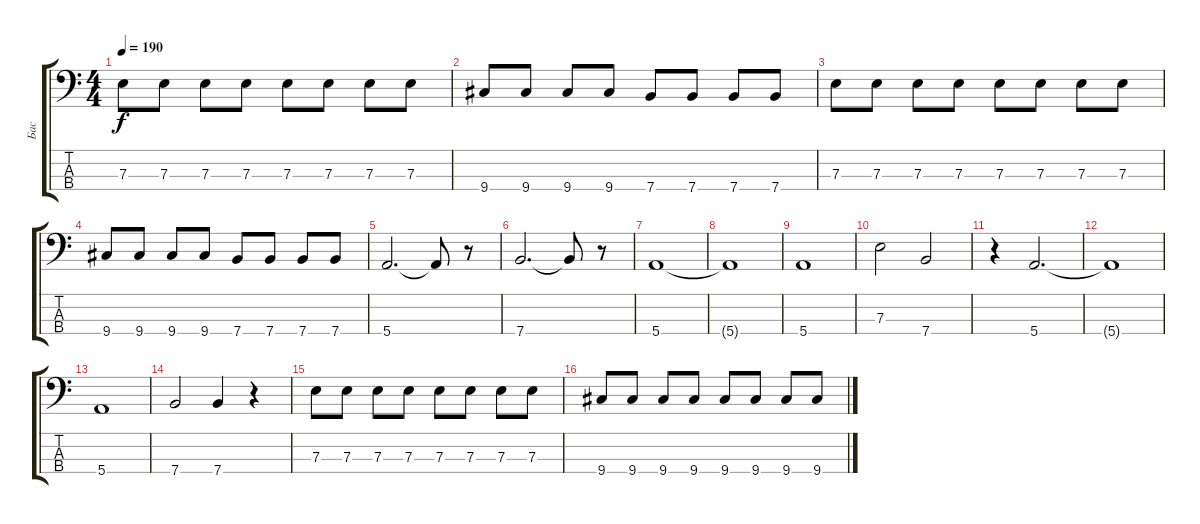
\track ("Бас" "Бас") {instrument electricbassfinger}
\staff {score tabs}
\tuning (G2 D2 A1 E1) {hide}
\ts (4 4)
\tempo 190
\clef f4
\ks c
7.3.8{dy f} 7.3.8 7.3.8 7.3.8 7.3.8 7.3.8 7.3.8 7.3.8 |
9.4.8 9.4.8 9.4.8 9.4.8 7.4.8 7.4.8 7.4.8 7.4.8 |
7.3.8 7.3.8 7.3.8 7.3.8 7.3.8 7.3.8 7.3.8 7.3.8 |
9.4.8 9.4.8 9.4.8 9.4.8 7.4.8 7.4.8 7.4.8 7.4.8 |
5.4.2{d} 5.4{t}.8 r.8 |
7.4.2{d} 7.4{t}.8 r.8 |
5.4.1 |
5.4{t}.1 |
5.4.1 |
7.3.2 7.4.2 |
r.4 5.4.2{d} |
5.4{t}.1 |
5.4.1 |
7.4.2 7.4.4 r.4 |
7.3.8 7.3.8 7.3.8 7.3.8 7.3.8 7.3.8 7.3.8 7.3.8 |
9.4.8 9.4.8 9.4.8 9.4.8 9.4.8 9.4.8 9.4.8 9.4.8
